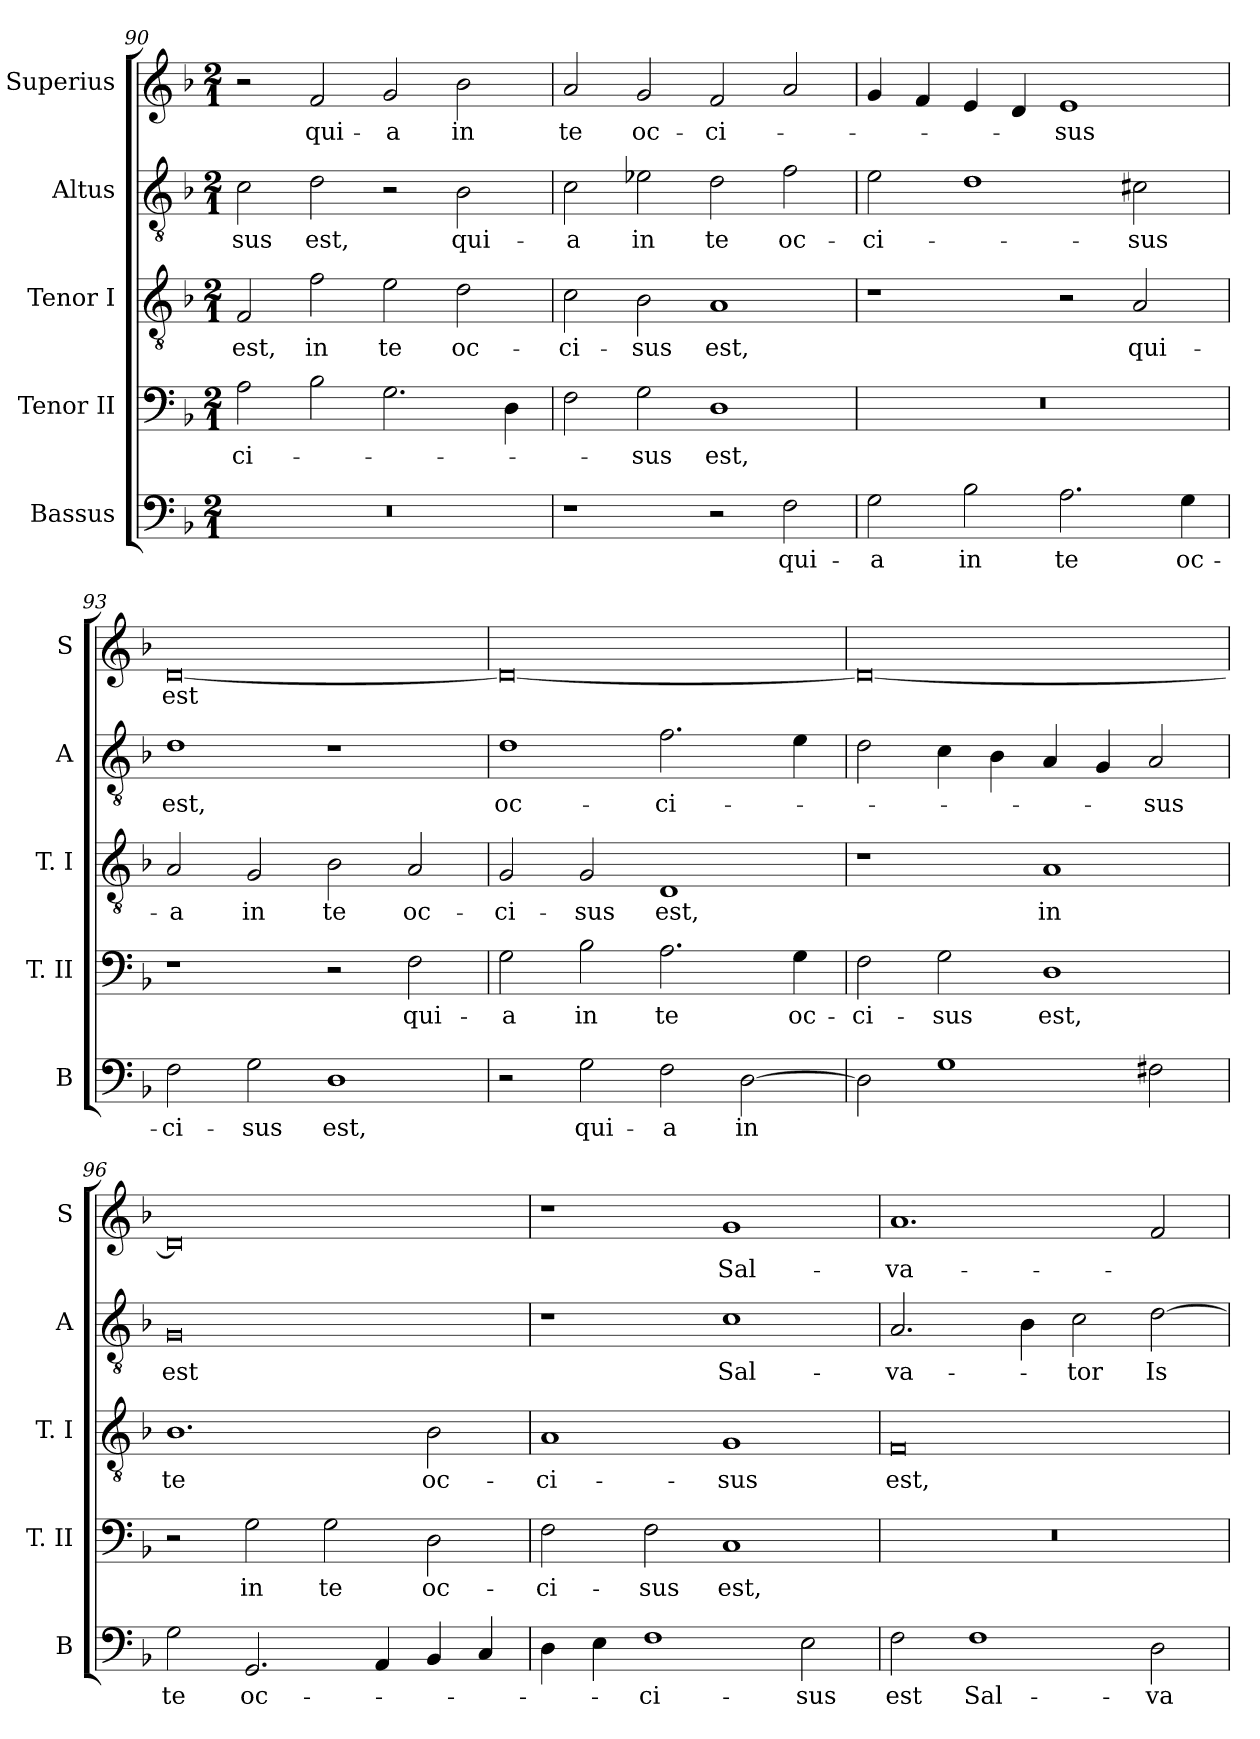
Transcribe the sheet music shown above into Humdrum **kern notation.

**kern	**text	**kern	**text	**kern	**text	**kern	**text	**kern	**text
*part5	*part5	*part4	*part4	*part3	*part3	*part2	*part2	*part1	*part1
*staff5	*staff5	*staff4	*staff4	*staff3	*staff3	*staff2	*staff2	*staff1	*staff1
*I"Bassus	*	*I"Tenor II	*	*I"Tenor I	*	*I"Altus	*	*I"Superius	*
*I'B	*	*I'T. II	*	*I'T. I	*	*I'A	*	*I'S	*
*clefF4	*	*clefF4	*	*clefGv2	*	*clefGv2	*	*clefG2	*
*k[b-]	*	*k[b-]	*	*k[b-]	*	*k[b-]	*	*k[b-]	*
*F:	*	*F:	*	*F:	*	*F:	*	*F:	*
*M2/1	*	*M2/1	*	*M2/1	*	*M2/1	*	*M2/1	*
=90	=90	=90	=90	=90	=90	=90	=90	=90	=90
0r	.	2A	-ci-	2F	est,	2c	-sus	2r	.
.	.	2B-	.	2f	in	2d	est,	2f	qui-
.	.	2.G	.	2e	te	2r	.	2g	-a
.	.	.	.	2d	oc-	2B-	qui-	2b-	in
.	.	4D	.	.	.	.	.	.	.
=91	=91	=91	=91	=91	=91	=91	=91	=91	=91
1r	.	2F	.	2c	-ci-	2c	-a	2a	te
.	.	2G	-sus	2B-	-sus	2e-X	in	2g	oc-
2r	.	1D	est,	1A	est,	2d	te	2f	-ci-
2F	qui-	.	.	.	.	2f	oc-	2a	.
=92	=92	=92	=92	=92	=92	=92	=92	=92	=92
2G	-a	0r	.	1r	.	2e	-ci-	4g	.
.	.	.	.	.	.	.	.	4f	.
2B-	in	.	.	.	.	1d	.	4e	.
.	.	.	.	.	.	.	.	4d	.
2.A	te	.	.	2r	.	.	.	1e	-sus
.	.	.	.	2A	qui-	2c#X	-sus	.	.
4G	oc-	.	.	.	.	.	.	.	.
=93	=93	=93	=93	=93	=93	=93	=93	=93	=93
2F	-ci-	1r	.	2A	-a	1d	est,	[0d	est
2G	-sus	.	.	2G	in	.	.	.	.
1D	est,	2r	.	2B-	te	1r	.	.	.
.	.	2F	qui-	2A	oc-	.	.	.	.
=94	=94	=94	=94	=94	=94	=94	=94	=94	=94
2r	.	2G	-a	2G	-ci-	1d	oc-	0d_	.
2G	qui-	2B-	in	2G	-sus	.	.	.	.
2F	-a	2.A	te	1D	est,	2.f	-ci-	.	.
[2D	in	.	.	.	.	.	.	.	.
.	.	4G	oc-	.	.	4e	.	.	.
=95	=95	=95	=95	=95	=95	=95	=95	=95	=95
2D]	.	2F	-ci-	1r	.	2d	.	0d_	.
1G	.	2G	-sus	.	.	4c	.	.	.
.	.	.	.	.	.	4B-	.	.	.
.	.	1D	est,	1A	in	4A	.	.	.
.	.	.	.	.	.	4G	.	.	.
2F#X	.	.	.	.	.	2A	-sus	.	.
=96	=96	=96	=96	=96	=96	=96	=96	=96	=96
2G	te	2r	.	1.B-	te	0G	est	0d]	.
2.GG	oc-	2G	in	.	.	.	.	.	.
.	.	2G	te	.	.	.	.	.	.
4AA	.	.	.	.	.	.	.	.	.
4BB-	.	2D	oc-	2B-	oc-	.	.	.	.
4C	.	.	.	.	.	.	.	.	.
=97	=97	=97	=97	=97	=97	=97	=97	=97	=97
4D	.	2F	-ci-	1A	-ci-	1r	.	1r	.
4E	.	.	.	.	.	.	.	.	.
1F	-ci-	2F	-sus	.	.	.	.	.	.
.	.	1C	est,	1G	-sus	1c	Sal-	1g	Sal-
2E	-sus	.	.	.	.	.	.	.	.
=98	=98	=98	=98	=98	=98	=98	=98	=98	=98
2F	est	0r	.	0F	est,	2.A	-va-	1.a	-va-
1F	Sal-	.	.	.	.	.	.	.	.
.	.	.	.	.	.	4B-	.	.	.
.	.	.	.	.	.	2c	-tor	.	.
2D	-va-	.	.	.	.	[2d	Is-	2f	.
=	=	=	=	=	=	=	=	=	=
*-	*-	*-	*-	*-	*-	*-	*-	*-	*-
